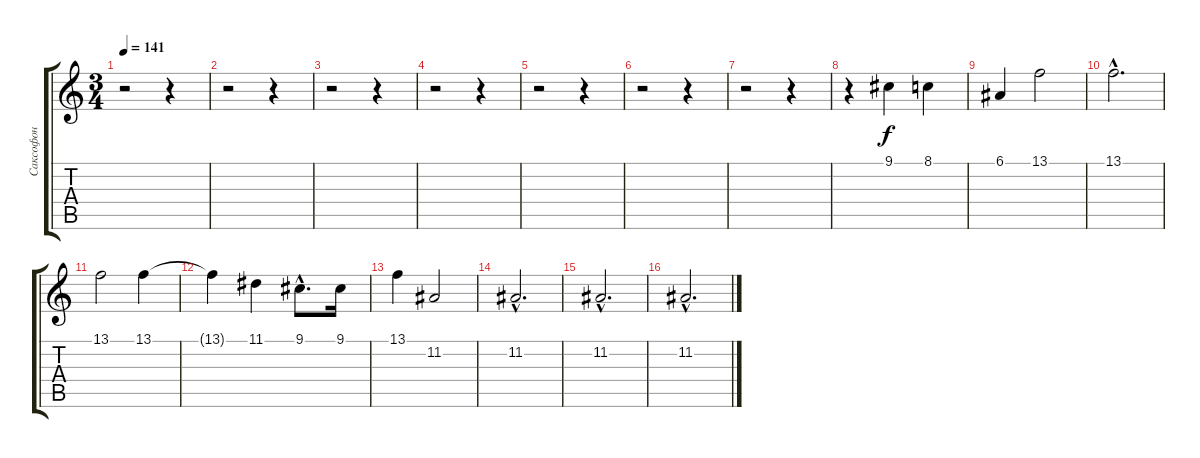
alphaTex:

\track ("Саксофон" "Саксофон") {instrument altosax}
\staff {score tabs}
\tuning (E4 B3 G3 D3 A2 E2) {hide}
\ts (3 4)
\tempo 141
\clef g2
\ks c
r.2{dy fff} r.4 |
r.2 r.4 |
r.2 r.4 |
r.2 r.4 |
r.2 r.4 |
r.2 r.4 |
r.2 r.4 |
r.4{instrument tuba} 9.1.4{dy f} 8.1.4 |
6.1.4 13.1.2 |
13.1{hac}.2{d} |
13.1.2 13.1.4 |
13.1{t}.4 11.1.4 9.1{hac}.8{d} 9.1.16 |
13.1.4 11.2.2 |
11.2{hac}.2{d} |
11.2{hac}.2{d} |
11.2{hac}.2{d}
